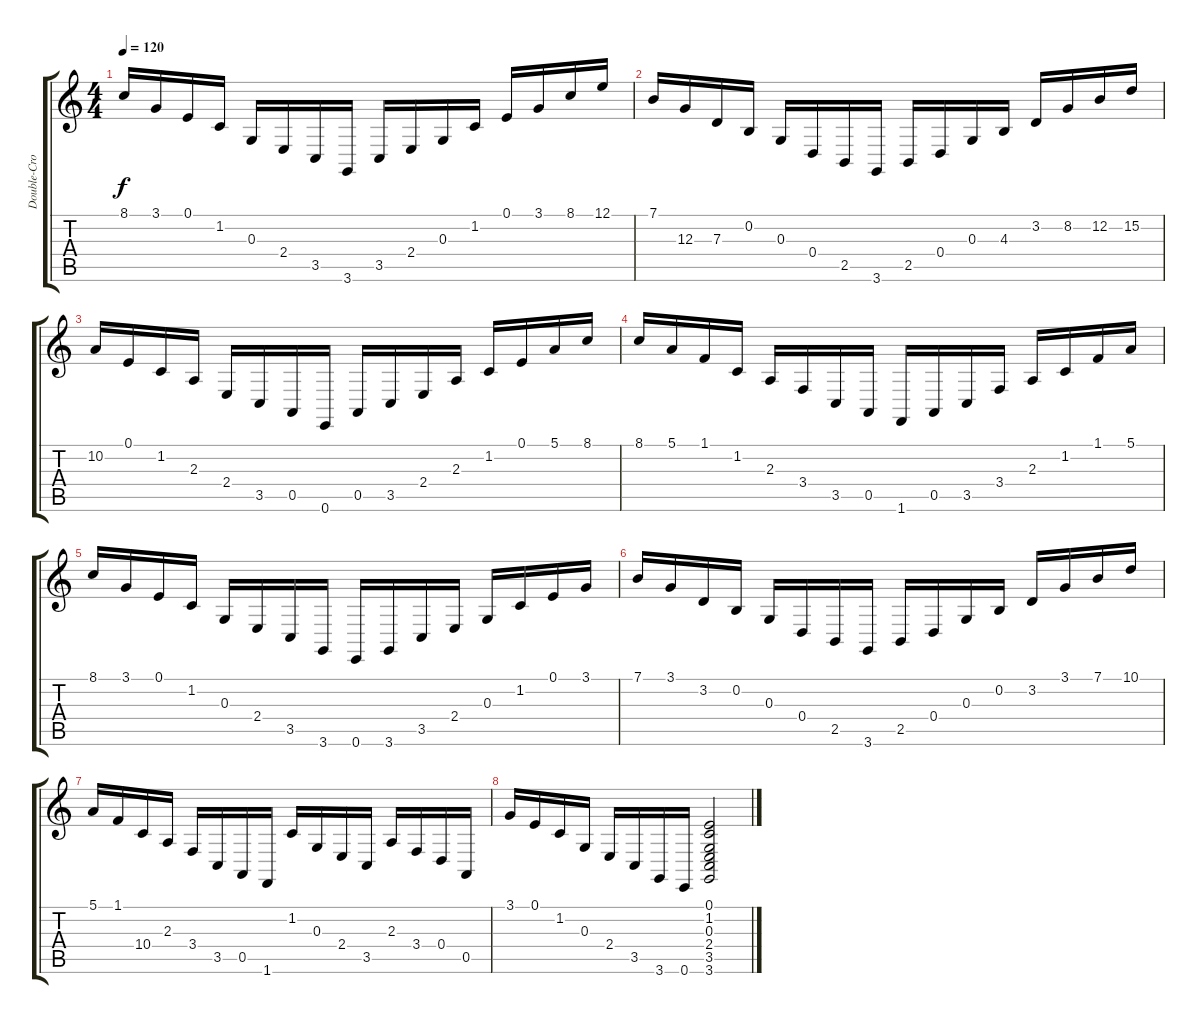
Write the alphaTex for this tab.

\track ("Double-Croche" "Double-Cro") {instrument tuba}
\staff {score tabs}
\tuning (E4 B3 G3 D3 A2 E2) {hide}
\ts (4 4)
\tempo 120
\clef g2
\ks c
8.1.16{dy f instrument tuba} 3.1.16 0.1.16 1.2.16 0.3.16 2.4.16 3.5.16 3.6.16 3.5.16 2.4.16 0.3.16 1.2.16 0.1.16 3.1.16 8.1.16 12.1.16 |
7.1.16 12.3.16 7.3.16 0.2.16 0.3.16 0.4.16 2.5.16 3.6.16 2.5.16 0.4.16 0.3.16 4.3.16 3.2.16 8.2.16 12.2.16 15.2.16 |
10.2.16 0.1.16 1.2.16 2.3.16 2.4.16 3.5.16 0.5.16 0.6.16 0.5.16 3.5.16 2.4.16 2.3.16 1.2.16 0.1.16 5.1.16 8.1.16 |
8.1.16 5.1.16 1.1.16 1.2.16 2.3.16 3.4.16 3.5.16 0.5.16 1.6.16 0.5.16 3.5.16 3.4.16 2.3.16 1.2.16 1.1.16 5.1.16 |
8.1.16 3.1.16 0.1.16 1.2.16 0.3.16 2.4.16 3.5.16 3.6.16 0.6.16 3.6.16 3.5.16 2.4.16 0.3.16 1.2.16 0.1.16 3.1.16 |
7.1.16 3.1.16 3.2.16 0.2.16 0.3.16 0.4.16 2.5.16 3.6.16 2.5.16 0.4.16 0.3.16 0.2.16 3.2.16 3.1.16 7.1.16 10.1.16 |
5.1.16 1.1.16 10.4.16 2.3.16 3.4.16 3.5.16 0.5.16 1.6.16 1.2.16 0.3.16 2.4.16 3.5.16 2.3.16 3.4.16 0.4.16 0.5.16 |
3.1.16 0.1.16 1.2.16 0.3.16 2.4.16 3.5.16 3.6.16 0.6.16 (0.1 1.2 0.3 2.4 3.5 3.6).2
